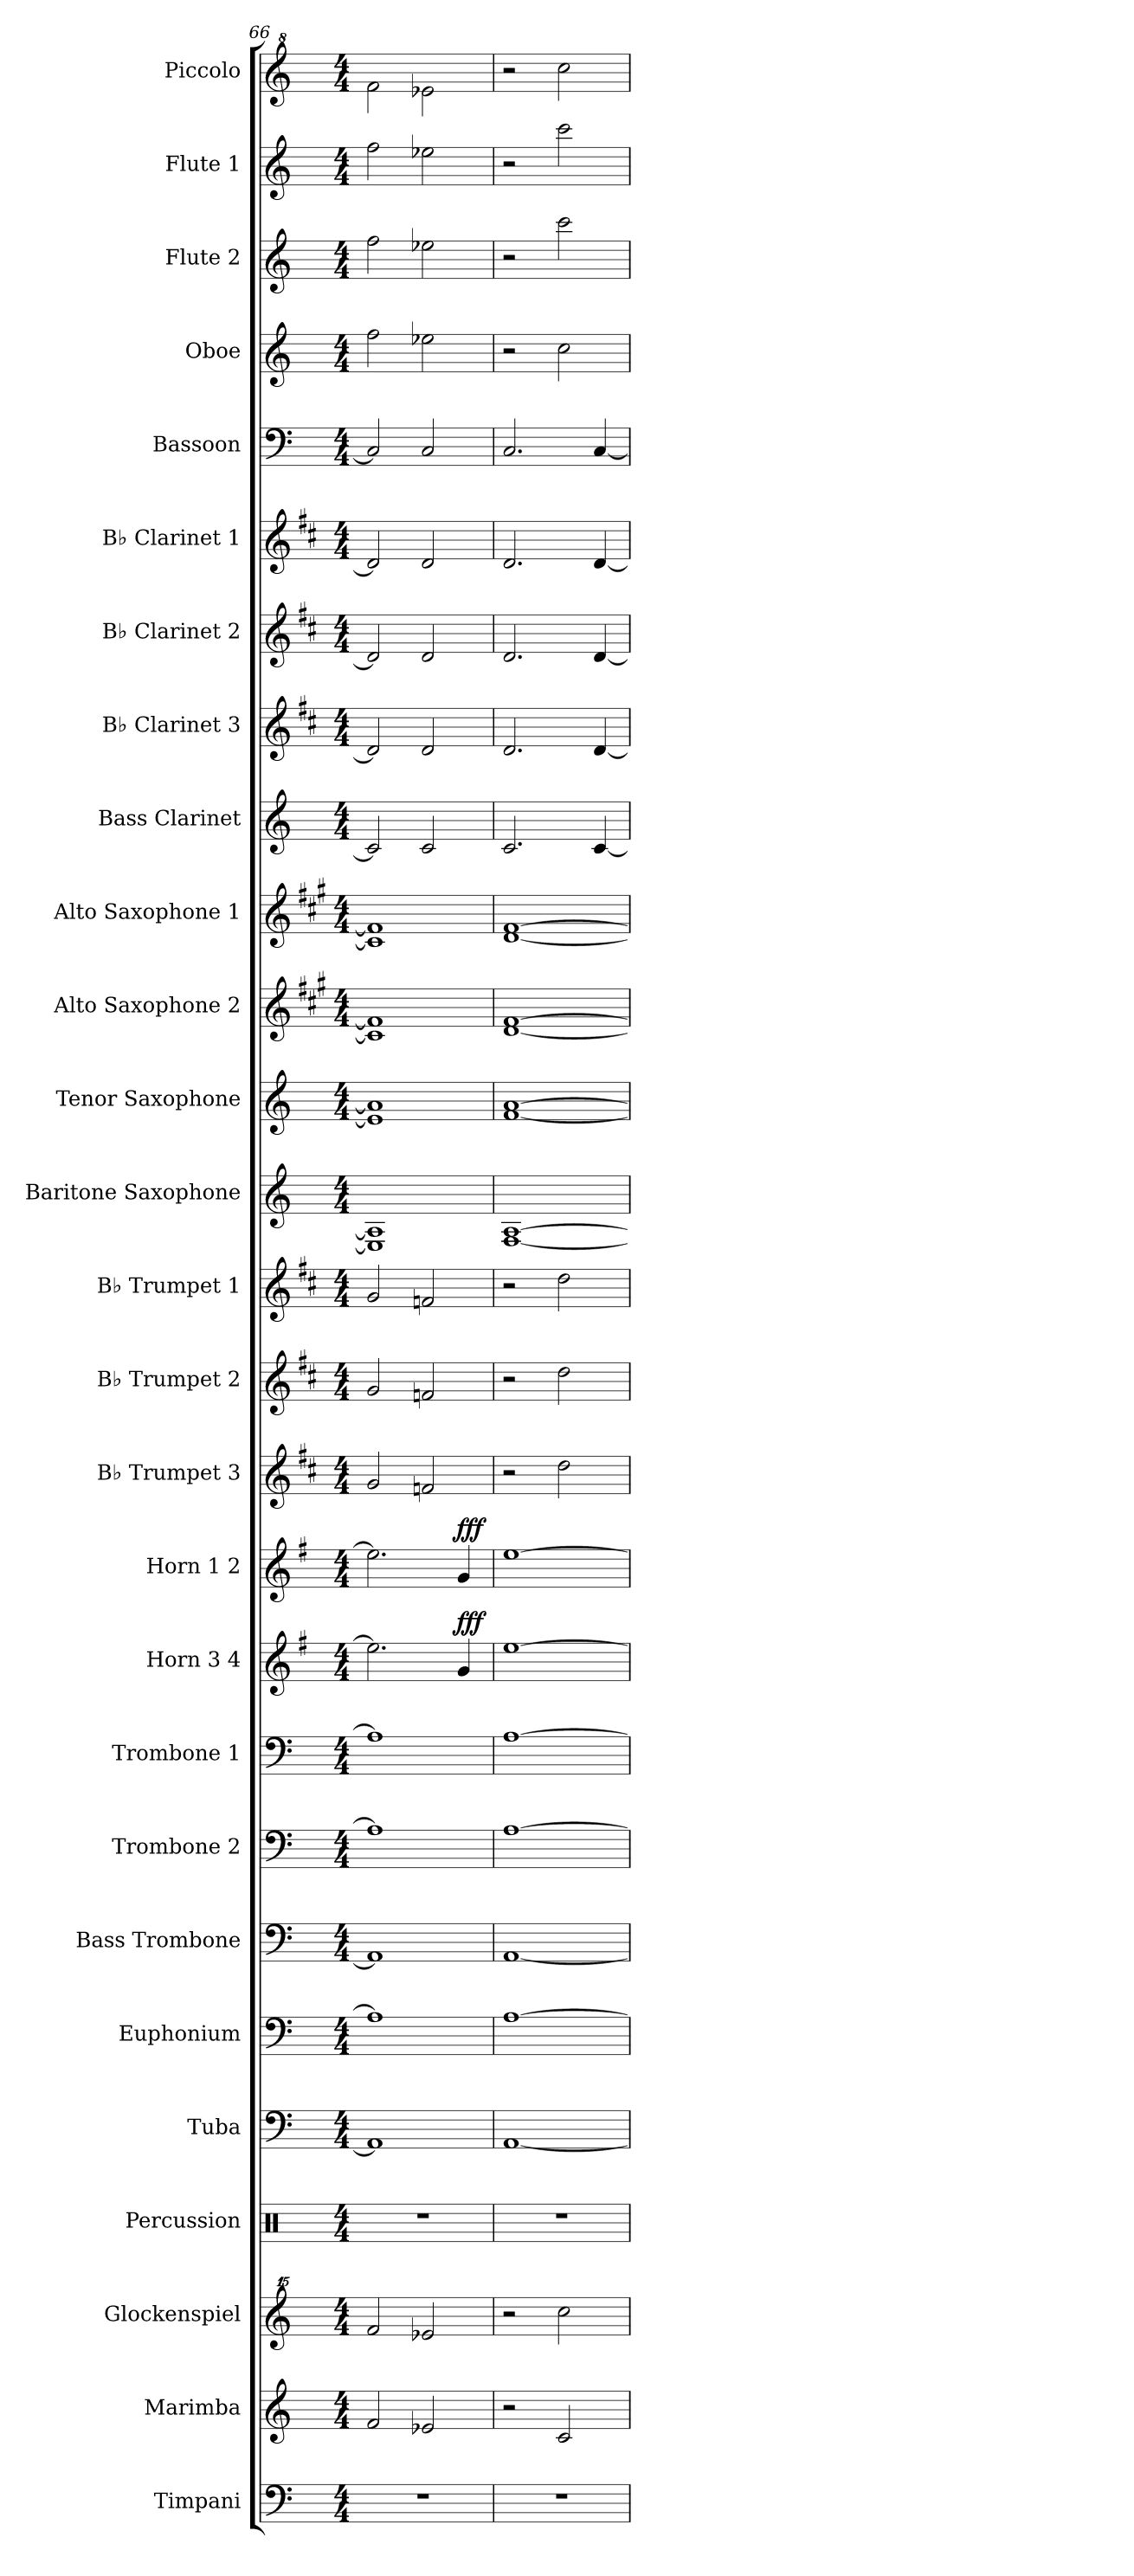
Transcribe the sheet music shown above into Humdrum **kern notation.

**kern	**kern	**kern	**kern	**kern	**kern	**kern	**kern	**kern	**kern	**dynam	**kern	**dynam	**kern	**kern	**kern	**kern	**kern	**kern	**kern	**kern	**kern	**kern	**kern	**kern	**kern	**kern	**kern	**kern
*part27	*part26	*part25	*part24	*part23	*part22	*part21	*part20	*part19	*part18	*part18	*part17	*part17	*part16	*part15	*part14	*part13	*part12	*part11	*part10	*part9	*part8	*part7	*part6	*part5	*part4	*part3	*part2	*part1
*staff27	*staff26	*staff25	*staff24	*staff23	*staff22	*staff21	*staff20	*staff19	*staff18	*staff18	*staff17	*staff17	*staff16	*staff15	*staff14	*staff13	*staff12	*staff11	*staff10	*staff9	*staff8	*staff7	*staff6	*staff5	*staff4	*staff3	*staff2	*staff1
*I"Timpani	*I"Marimba	*I"Glockenspiel	*I"Percussion	*I"Tuba	*I"Euphonium	*I"Bass Trombone	*I"Trombone 2	*I"Trombone 1	*I"Horn 3 4	*	*I"Horn 1 2	*	*I"B♭ Trumpet 3	*I"B♭ Trumpet 2	*I"B♭ Trumpet 1	*I"Baritone Saxophone	*I"Tenor Saxophone	*I"Alto Saxophone 2	*I"Alto Saxophone 1	*I"Bass Clarinet	*I"B♭ Clarinet 3	*I"B♭ Clarinet 2	*I"B♭ Clarinet 1	*I"Bassoon	*I"Oboe	*I"Flute 2	*I"Flute 1	*I"Piccolo
*I'Timp.	*I'Mrm.	*I'Glk.	*I'Perc.	*I'Tu.	*I'Eu.	*I'B. Trb.	*I'Trb. 2	*I'Trb. 1	*I'Hn. 3 4	*	*I'Hn. 1 2	*	*I'Tpt. 3	*I'Tpt. 2	*I'Tpt. 1	*I'Bar. Sax.	*I'T. Sax.	*I'A. Sax. 2	*I'A. Sax. 1	*I'B. Cl.	*I'B♭ Cl. 3	*I'B♭ Cl. 2	*I'B♭ Cl. 1	*I'Bsn.	*I'Ob.	*I'Fl. 2	*I'Fl. 1	*I'Picc.
*clefF4	*clefG2	*clefG^^2	*clefX	*clefF4	*clefF4	*clefF4	*clefF4	*clefF4	*clefG2	*	*clefG2	*	*clefG2	*clefG2	*clefG2	*clefG2	*clefG2	*clefG2	*clefG2	*clefG2	*clefG2	*clefG2	*clefG2	*clefF4	*clefG2	*clefG2	*clefG2	*clefG^2
*	*	*	*	*	*	*	*	*	*ITrd4c7	*	*ITrd4c7	*	*ITrd1c2	*ITrd1c2	*ITrd1c2	*ITrd12c21	*ITrd8c14	*ITrd5c9	*ITrd5c9	*ITrd8c14	*ITrd1c2	*ITrd1c2	*ITrd1c2	*	*	*	*	*ITrd-7c-12
*k[]	*k[]	*k[]	*k[]	*k[]	*k[]	*k[]	*k[]	*k[]	*k[]	*	*k[]	*	*k[]	*k[]	*k[]	*k[]	*k[]	*k[]	*k[]	*k[]	*k[]	*k[]	*k[]	*k[]	*k[]	*k[]	*k[]	*k[]
*C:	*C:	*C:	*C:	*C:	*C:	*C:	*C:	*C:	*C:	*	*C:	*	*C:	*C:	*C:	*C:	*C:	*C:	*C:	*C:	*C:	*C:	*C:	*C:	*C:	*C:	*C:	*C:
*M4/4	*M4/4	*M4/4	*M4/4	*M4/4	*M4/4	*M4/4	*M4/4	*M4/4	*M4/4	*	*M4/4	*	*M4/4	*M4/4	*M4/4	*M4/4	*M4/4	*M4/4	*M4/4	*M4/4	*M4/4	*M4/4	*M4/4	*M4/4	*M4/4	*M4/4	*M4/4	*M4/4
=66	=66	=66	=66	=66	=66	=66	=66	=66	=66	=66	=66	=66	=66	=66	=66	=66	=66	=66	=66	=66	=66	=66	=66	=66	=66	=66	=66	=66
1r	2f/	2fff/	1r	1AA-]	1A-]	1AA-]	1A-]	1A-]	2.a-\]	.	2.a-\]	.	2f/	2f/	2f/	1EE-] 1AA-]	1E] 1A-]	1E-] 1A-]	1E-] 1A-]	2C/]	2c/]	2c/]	2c/]	2C/]	2ff\	2ff\	2ff\	2fff\
.	2e-X/	2eee-X/	.	.	.	.	.	.	.	.	.	.	2e-X/	2e-X/	2e-X/	.	.	.	.	2C/	2c/	2c/	2c/	2C/	2ee-X\	2ee-X\	2ee-X\	2eee-X\
!	!	!	!	!	!	!	!	!	!	!LO:DY:a	!	!LO:DY:a	!	!	!	!	!	!	!	!	!	!	!	!	!	!	!	!
.	.	.	.	.	.	.	.	.	4c/	fff	4c/	fff	.	.	.	.	.	.	.	.	.	.	.	.	.	.	.	.
=67	=67	=67	=67	=67	=67	=67	=67	=67	=67	=67	=67	=67	=67	=67	=67	=67	=67	=67	=67	=67	=67	=67	=67	=67	=67	=67	=67	=67
1r	2r	2r	1r	[1AA	[1A	[1AA	[1A	[1A	[1a	.	[1a	.	2r	2r	2r	[1FF [1AA	[1F [1A	[1F [1A	[1F [1A	2.C/	2.c/	2.c/	2.c/	2.C/	2r	2r	2r	2r
.	2c/	2cccc\	.	.	.	.	.	.	.	.	.	.	2cc\	2cc\	2cc\	.	.	.	.	.	.	.	.	.	2cc\	2ccc\	2ccc\	2cccc\
.	.	.	.	.	.	.	.	.	.	.	.	.	.	.	.	.	.	.	.	[4C/	[4c/	[4c/	[4c/	[4C/	.	.	.	.
=	=	=	=	=	=	=	=	=	=	=	=	=	=	=	=	=	=	=	=	=	=	=	=	=	=	=	=	=
*-	*-	*-	*-	*-	*-	*-	*-	*-	*-	*-	*-	*-	*-	*-	*-	*-	*-	*-	*-	*-	*-	*-	*-	*-	*-	*-	*-	*-
